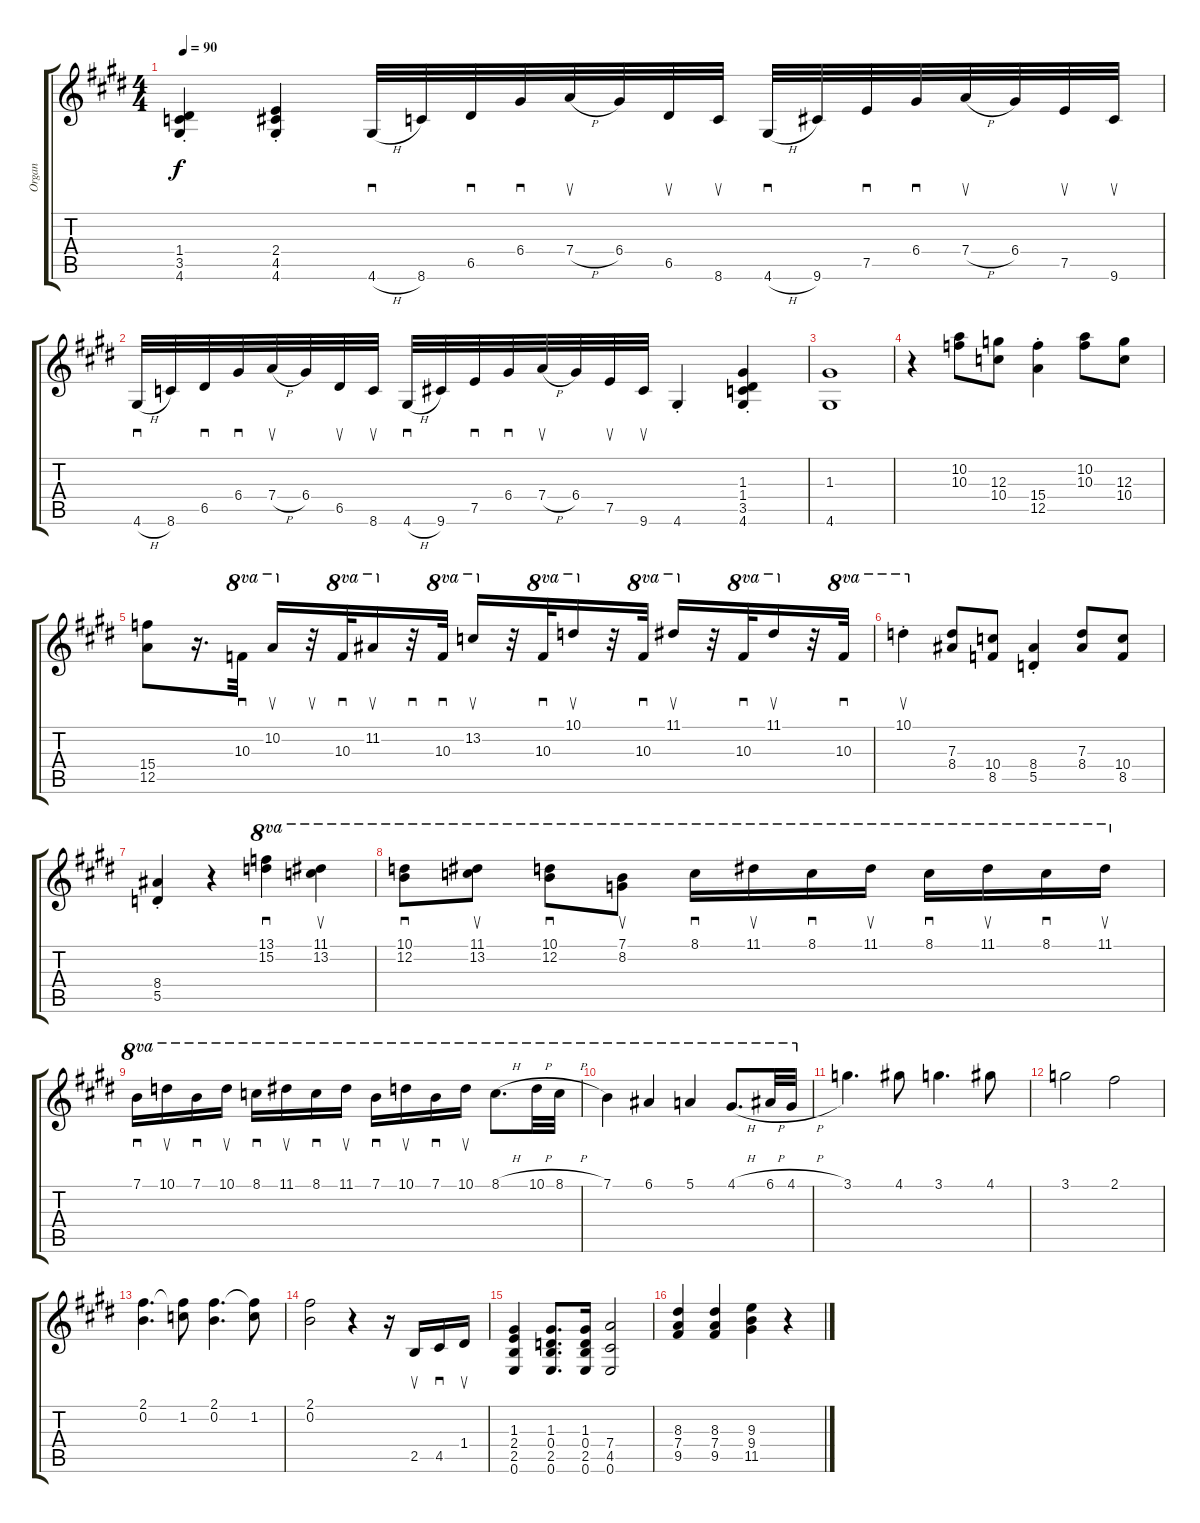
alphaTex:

\track ("Organ" "Organ") {instrument overdrivenguitar}
\staff {score tabs}
\tuning (E4 B3 G3 D3 A2 E2) {hide}
\ts (4 4)
\tempo 90
\clef g2
\ks c#minor
(1.4{st} 3.5{st} 4.6{st}).4{dy f} (2.4{st} 4.5{st} 4.6{st}).4 4.6{h}.32{sd} 8.6.32 6.5.32{sd} 6.4.32{sd} 7.4{h}.32{su} 6.4.32 6.5.32{su} 8.6.32{su} 4.6{h}.32{sd} 9.6.32 7.5.32{sd} 6.4.32{sd} 7.4{h}.32{su} 6.4.32 7.5.32{su} 9.6.32{su} |
4.6{h}.32{sd} 8.6.32 6.5.32{sd} 6.4.32{sd} 7.4{h}.32{su} 6.4.32 6.5.32{su} 8.6.32{su} 4.6{h}.32{sd} 9.6.32 7.5.32{sd} 6.4.32{sd} 7.4{h}.32{su} 6.4.32 7.5.32{su} 9.6.32{su} 4.6{st}.4 (1.3{st} 1.4{st} 3.5{st} 4.6{st}).4 |
\ks e
(1.3 4.6).1 |
\ks c#minor
r.4 (10.2 10.3).8 (12.3 10.4).8 (15.4{st} 12.5{st}).4 (10.2 10.3).8 (12.3 10.4).8 |
\ks e
(15.4 12.5).8 r.16{d} 10.3.32{sd ot 8va} 10.2.16{su ot 8va} r.32{su} 10.3.32{sd ot 8va} 11.2.16{su ot 8va} r.32{sd} 10.3.32{sd ot 8va} 13.2.16{su ot 8va} r.32 10.3.32{sd ot 8va} 10.1.16{su ot 8va} r.32 10.3.32{sd ot 8va} 11.1.16{su ot 8va} r.32 10.3.32{sd ot 8va} 11.1.16{su ot 8va} r.32 10.3.32{sd ot 8va} |
\ks c#minor
10.1{st}.4{su ot 8va} (7.3 8.4).8 (10.4 8.5).8 (8.4{st} 5.5{st}).4 (7.3 8.4).8 (10.4 8.5).8 |
\ks e
(8.4{st} 5.5{st}).4 r.4 (13.1 15.2).4{sd ot 8va} (11.1 13.2).4{su ot 8va} |
\ks c#minor
(10.1 12.2).8{sd ot 8va} (11.1 13.2).8{su ot 8va} (10.1 12.2).8{sd ot 8va} (7.1 8.2).8{su ot 8va} 8.1.16{sd ot 8va} 11.1.16{su ot 8va} 8.1.16{sd ot 8va} 11.1.16{su ot 8va} 8.1.16{sd ot 8va} 11.1.16{su ot 8va} 8.1.16{sd ot 8va} 11.1.16{su ot 8va} |
\ks e
7.1.16{sd ot 8va} 10.1.16{su ot 8va} 7.1.16{sd ot 8va} 10.1.16{su ot 8va} 8.1.16{sd ot 8va} 11.1.16{su ot 8va} 8.1.16{sd ot 8va} 11.1.16{su ot 8va} 7.1.16{sd ot 8va} 10.1.16{su ot 8va} 7.1.16{sd ot 8va} 10.1.16{su ot 8va} 8.1{h}.8{d ot 8va} 10.1{h}.32{ot 8va} 8.1{h}.32{ot 8va} |
\ks c#minor
7.1.4{ot 8va} 6.1.4{ot 8va} 5.1.4{ot 8va} 4.1{h}.8{d ot 8va} 6.1{h}.32{ot 8va} 4.1{h}.32{ot 8va} |
\ks e
3.1.4{d} 4.1.8 3.1.4{d} 4.1.8 |
\ks c#minor
3.1.2 2.1.2 |
\ks e
(2.1 0.2).4{d} (2.1{t} 1.2).8 (2.1 0.2).4{d} (2.1{t} 1.2).8 |
\ks c#minor
(2.1 0.2).2 r.4 r.16 2.5.16{su} 4.5.16{sd} 1.4.16{su} |
(1.3 2.4 2.5 0.6).4 (1.3 0.4 2.5 0.6).8{d} (1.3 0.4 2.5 0.6).16 (7.4 4.5 0.6).2 |
\ks e
(8.3 7.4 9.5).4 (8.3 7.4 9.5).4 (9.3 9.4 11.5).4 r.4
